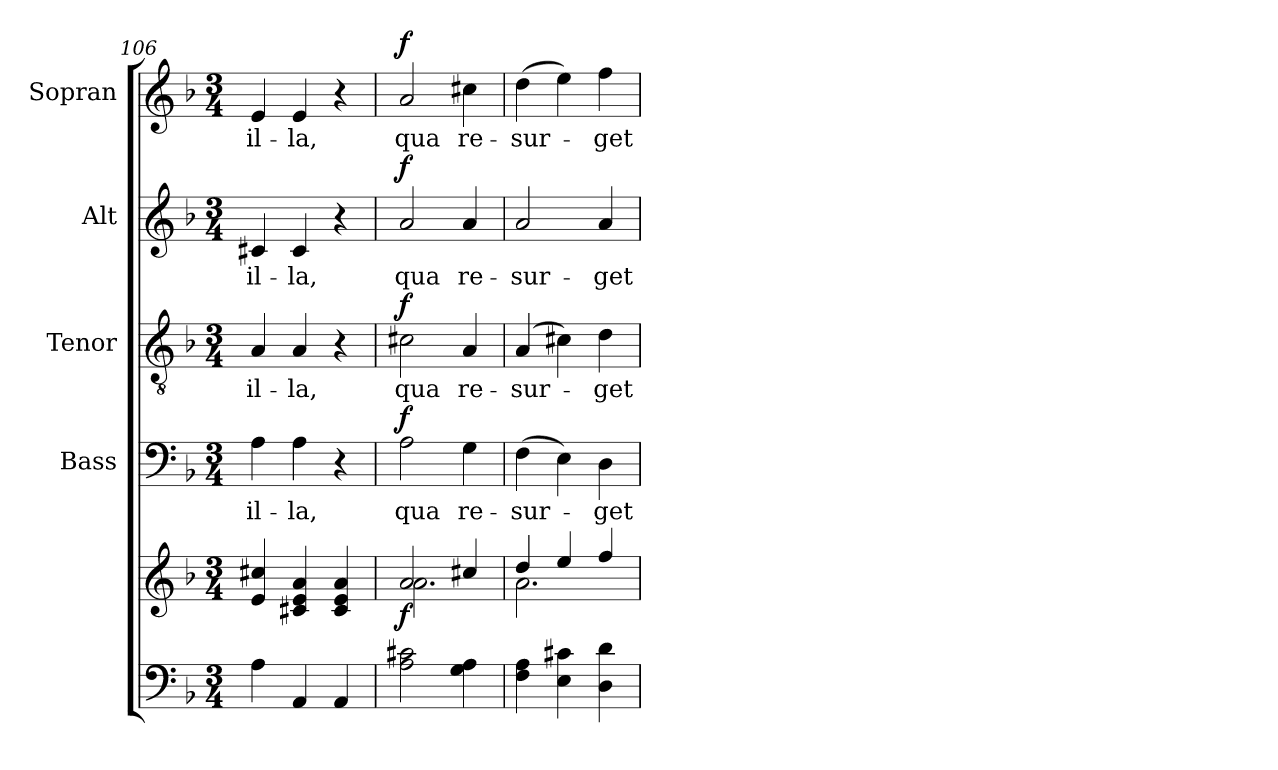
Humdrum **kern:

**kern	**kern	**dynam	**kern	**text	**dynam	**kern	**text	**dynam	**kern	**text	**dynam	**kern	**text	**dynam
*part5	*part5	*part5	*part4	*part4	*part4	*part3	*part3	*part3	*part2	*part2	*part2	*part1	*part1	*part1
*staff6	*staff5	*staff5/6	*staff4	*staff4	*staff4	*staff3	*staff3	*staff3	*staff2	*staff2	*staff2	*staff1	*staff1	*staff1
*	*	*	*I"Bass	*	*	*I"Tenor	*	*	*I"Alt	*	*	*I"Sopran	*	*
*	*	*	*I'B.	*	*	*I'T.	*	*	*I'A.	*	*	*I'S.	*	*
*clefF4	*clefG2	*	*clefF4	*	*	*clefGv2	*	*	*clefG2	*	*	*clefG2	*	*
*k[b-]	*k[b-]	*	*k[b-]	*	*	*k[b-]	*	*	*k[b-]	*	*	*k[b-]	*	*
*F:	*F:	*	*F:	*	*	*F:	*	*	*F:	*	*	*F:	*	*
*M3/4	*M3/4	*	*M3/4	*	*	*M3/4	*	*	*M3/4	*	*	*M3/4	*	*
=106	=106	=106	=106	=106	=106	=106	=106	=106	=106	=106	=106	=106	=106	=106
!	!	!	!	!LO:LY:b	!	!	!LO:LY:b	!	!	!LO:LY:b	!	!	!LO:LY:b	!
4A\	4e/ 4cc#X/	.	4A\	il-	.	4A/	il-	.	4c#X/	il-	.	4e/	il-	.
!	!	!	!	!LO:LY:b	!	!	!LO:LY:b	!	!	!LO:LY:b	!	!	!LO:LY:b	!
4AA/	4c#X/ 4e/ 4a/	.	4A\	-la,	.	4A/	-la,	.	4c#/	-la,	.	4e/	-la,	.
4AA/	4c#/ 4e/ 4a/	.	4r	.	.	4r	.	.	4r	.	.	4r	.	.
!!LO:LB:g=z
=107	=107	=107	=107	=107	=107	=107	=107	=107	=107	=107	=107	=107	=107	=107
*	*^	*	*	*	*	*	*	*	*	*	*	*	*	*
!	!	!	!LO:DY:b	!	!LO:LY:b	!LO:DY:a	!	!LO:LY:b	!LO:DY:a	!	!LO:LY:b	!LO:DY:a	!	!LO:LY:b	!LO:DY:a
2A\ 2c#X\	2a/	2.a\	f	2A\	qua	f	2c#X\	qua	f	2a/	qua	f	2a/	qua	f
!	!	!	!	!	!LO:LY:b	!	!	!LO:LY:b	!	!	!LO:LY:b	!	!	!LO:LY:b	!
4G\ 4A\	4cc#X/	.	.	4G\	re-	.	4A/	re-	.	4a/	re-	.	4cc#X\	re-	.
=108	=108	=108	=108	=108	=108	=108	=108	=108	=108	=108	=108	=108	=108	=108	=108
!	!	!	!	!	!LO:LY:b	!	!	!LO:LY:b	!	!	!LO:LY:b	!	!	!LO:LY:b	!
4F\ 4A\	4dd/	2.a\	.	(>4F\	-sur-	.	(4A/	-sur-	.	2a/	-sur-	.	(>4dd\	-sur-	.
4E\ 4c#X\	4ee/	.	.	4E\)	.	.	4c#X\)	.	.	.	.	.	4ee\)	.	.
!	!	!	!	!	!LO:LY:b	!	!	!LO:LY:b	!	!	!LO:LY:b	!	!	!LO:LY:b	!
4D\ 4d\	4ff/	.	.	4D\	-get	.	4d\	-get	.	4a/	-get	.	4ff\	-get	.
*	*v	*v	*	*	*	*	*	*	*	*	*	*	*	*	*
=	=	=	=	=	=	=	=	=	=	=	=	=	=	=
*-	*-	*-	*-	*-	*-	*-	*-	*-	*-	*-	*-	*-	*-	*-
